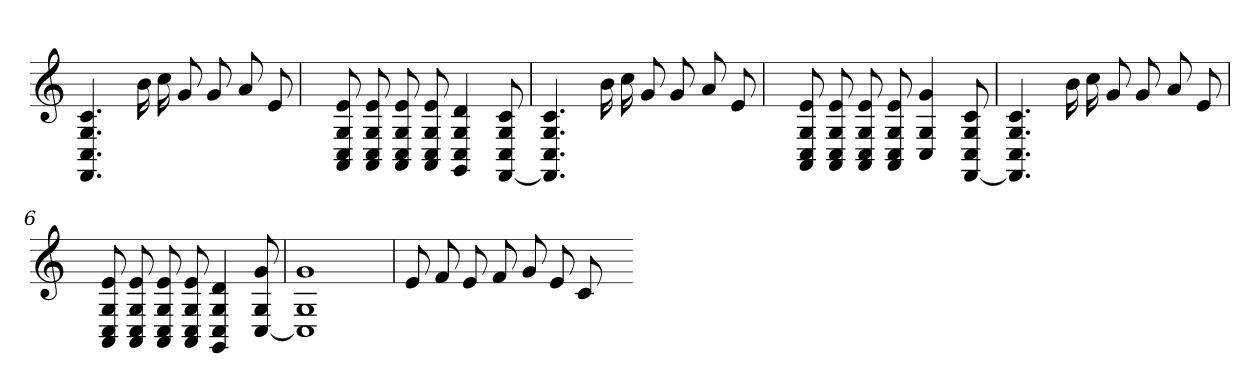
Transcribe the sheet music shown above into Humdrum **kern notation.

**kern
*part1
*staff1
=1
4.FF 4.C 4.G 4.c
16b
16cc
8g
8g
8a
8e
=2
8ryy
8AA 8C 8G 8e
8AA 8C 8G 8e
8AA 8C 8G 8e
8AA 8C 8G 8e
4GG 4C 4G 4d
[8FF 8C 8G 8c
=3
4.FF] 4.C 4.G 4.c
16b
16cc
8g
8g
8a
8e
=4
8ryy
8AA 8C 8G 8e
8AA 8C 8G 8e
8AA 8C 8G 8e
8AA 8C 8G 8e
4C 4G 4g
[8FF 8C 8G 8c
=5
4.FF] 4.C 4.G 4.c
16b
16cc
8g
8g
8a
8e
=6
8ryy
8AA 8C 8G 8e
8AA 8C 8G 8e
8AA 8C 8G 8e
8AA 8C 8G 8e
4GG 4C 4G 4d
[8C 8G 8g
=7
1C] 1G 1g
=8
8e
8f
8e
8f
8g
8e
8c
8ryy
=-
*-
